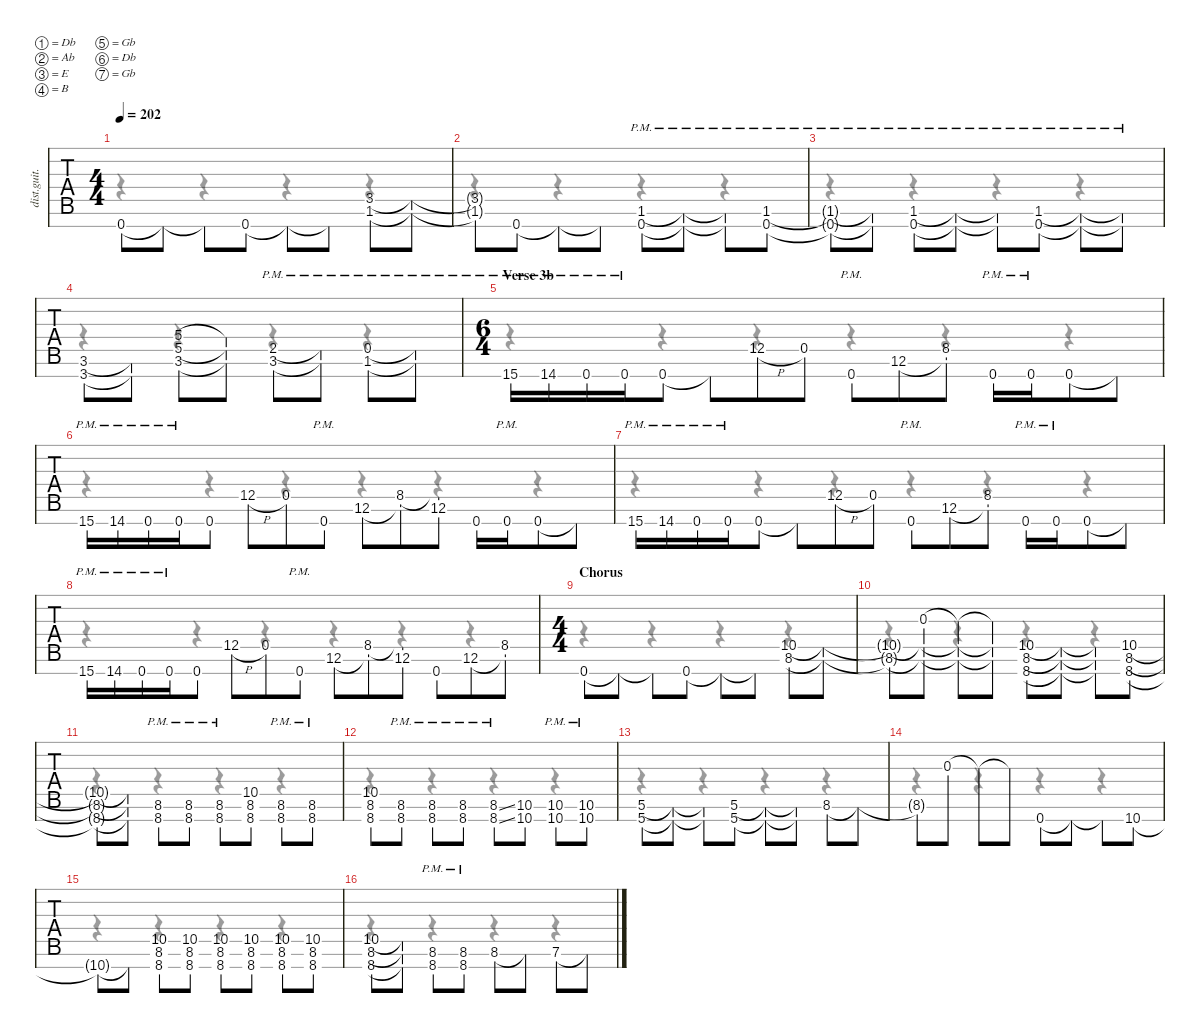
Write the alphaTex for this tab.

\defaultSystemsLayout 4
\hideDynamics
\bracketExtendMode nobrackets
\track ("Jesse Cash" "dist.guit.") {instrument distortionguitar}
\staff {tabs}
\tuning (Db4 Ab3 E3 B2 Gb2 Db2 Gb1)
\voice
\ts (4 4)
\tempo 202
\clef g2
\ks c
0.7{acc #}.8{dy f} 0.7{t acc #}.8 0.7{t acc #}.8 0.7{acc #}.8 0.7{t acc #}.8 0.7{t acc #}.8 (3.5 1.6).8 (3.5{t} 1.6{t}).8 |
(3.5{t} 1.6{t}).8 0.7{acc #}.8 0.7{t acc #}.8 0.7{t acc #}.8 (1.6{pm} 0.7{pm acc #}).8 (1.6{pm t} 0.7{pm t acc #}).8 (1.6{pm t} 0.7{pm t acc #}).8 (1.6{pm} 0.7{pm acc #}).8 |
(1.6{pm t} 0.7{pm t acc #}).8 (1.6{pm t} 0.7{pm t acc #}).8 (1.6{pm} 0.7{pm acc #}).8 (1.6{pm t} 0.7{pm t acc #}).8 (1.6{pm t} 0.7{pm t acc #}).8 (1.6{pm} 0.7{pm acc #}).8 (1.6{pm t} 0.7{pm t acc #}).8 (1.6{pm t} 0.7{pm t acc #}).8 |
(3.6 3.7).8 (3.6{t} 3.7{t}).8 (5.4 5.5 3.6).8 (5.4{t} 5.5{t} 3.6{t}).8 (2.5{pm acc #} 3.6{pm}).8 (2.5{pm t acc #} 3.6{pm t}).8 (0.5{pm acc #} 1.6{pm}).8 (0.5{pm t acc #} 1.6{pm t}).8 |
\ts (6 4)
\beaming (8 3 3 3 3)
\section ("" "Verse 3b")
15.7{pm}.16 14.7{pm acc #}.16 0.7{pm acc #}.16 0.7{pm acc #}.16 0.7{acc #}.8 0.7{t acc #}.8 12.5{h acc #}.8 0.5{acc #}.8 0.7{pm acc #}.8 12.6{acc #}.8 (8.5 12.6{t acc #}).8 0.7{pm acc #}.16 0.7{pm acc #}.16 0.7{acc #}.8 0.7{t acc #}.8 |
15.7{pm}.16 14.7{pm acc #}.16 0.7{pm acc #}.16 0.7{pm acc #}.16 0.7{acc #}.8 12.5{h acc #}.8 0.5{acc #}.8 0.7{pm acc #}.8 12.6{acc #}.8 (8.5 12.6{t acc #}).8 (8.5{t} 12.6{acc #}).8 0.7{acc #}.16 0.7{pm acc #}.16 0.7{acc #}.8 0.7{t acc #}.8 |
15.7{pm}.16 14.7{pm acc #}.16 0.7{pm acc #}.16 0.7{pm acc #}.16 0.7{acc #}.8 0.7{t acc #}.8 12.5{h acc #}.8 0.5{acc #}.8 0.7{pm acc #}.8 12.6{acc #}.8 (8.5 12.6{t acc #}).8 0.7{pm acc #}.16 0.7{pm acc #}.16 0.7{acc #}.8 0.7{t acc #}.8 |
15.7{pm}.16 14.7{pm acc #}.16 0.7{pm acc #}.16 0.7{pm acc #}.16 0.7{acc #}.8 12.5{h acc #}.8 0.5{acc #}.8 0.7{pm acc #}.8 12.6{acc #}.8 (8.5 12.6{t acc #}).8 (8.5{t} 12.6{acc #}).8 0.7{acc #}.8 12.6{acc #}.8 (8.5 12.6{t acc #}).8 |
\ts (4 4)
\beaming (8 2 2 2 2)
\section ("" "Chorus")
0.7{acc #}.8 0.7{t acc #}.8 0.7{t acc #}.8 0.7{acc #}.8 0.7{t acc #}.8 0.7{t acc #}.8 (10.5 8.6).8 (10.5{t} 8.6{t}).8 |
(10.5{t} 8.6{t}).8 (0.3 10.5{t} 8.6{t}).8 (0.3{t} 10.5{t} 8.6{t}).8 (0.3{t} 10.5{t} 8.6{t}).8 (10.5 8.6 8.7).8 (10.5{t} 8.6{t} 8.7{t}).8 (10.5{t} 8.6{t} 8.7{t}).8 (10.5 8.6 8.7).8 |
(10.5{t} 8.6{t} 8.7{t}).8 (10.5{t} 8.6{t} 8.7{t}).8 (8.6{pm} 8.7{pm}).8 (8.6{pm} 8.7{pm}).8 (8.6{pm} 8.7{pm}).8 (10.5 8.6 8.7).8 (8.6{pm} 8.7{pm}).8 (8.6{pm} 8.7{pm}).8 |
(10.5 8.6 8.7).8 (8.6{pm} 8.7{pm}).8 (8.6{pm} 8.7{pm}).8 (8.6{pm} 8.7{pm}).8 (8.6{ss} 8.7{ss pm}).8 (10.6 10.7).8 (10.6{pm} 10.7{pm}).8 (10.6{pm} 10.7{pm}).8 |
(5.6{acc #} 5.7).8 (5.6{t acc #} 5.7{t}).8 (5.6{t acc #} 5.7{t}).8 (5.6{acc #} 5.7).8 (5.6{t acc #} 5.7{t}).8 (5.6{t acc #} 5.7{t}).8 8.6.8 8.6{t}.8 |
8.6{t}.8 0.3.8 0.3{t}.8 0.3{t}.8 0.7{acc #}.8 0.7{t acc #}.8 0.7{t acc #}.8 10.7.8 |
10.7{t}.8 10.7{t}.8 (10.5 8.6 8.7).8 (10.5 8.6 8.7).8 (10.5 8.6 8.7).8 (10.5 8.6 8.7).8 (10.5 8.6 8.7).8 (10.5 8.6 8.7).8 |
(10.5 8.6 8.7).8 (10.5{t} 8.6{t} 8.7{t}).8 (8.6{pm} 8.7{pm}).8 (8.6{pm} 8.7{pm}).8 8.6.8 8.6{t}.8 7.6{acc #}.8 7.6{t acc #}.8
\voice
\clef g2
\ottava regular
\simile none
\ks c
r.4{dy mf} r.4 r.4 r.4 |
r.4 r.4 r.4 r.4 |
r.4 r.4 r.4 r.4 |
r.4 r.4 r.4 r.4 |
r.4 r.4 r.4 r.4 r.4 r.4 |
r.4 r.4 r.4 r.4 r.4 r.4 |
r.4 r.4 r.4 r.4 r.4 r.4 |
r.4 r.4 r.4 r.4 r.4 r.4 |
r.4 r.4 r.4 r.4 |
r.4 r.4 r.4 r.4 |
r.4 r.4 r.4 r.4 |
r.4 r.4 r.4 r.4 |
r.4 r.4 r.4 r.4 |
r.4 r.4 r.4 r.4 |
r.4 r.4 r.4 r.4 |
r.4 r.4 r.4 r.4
